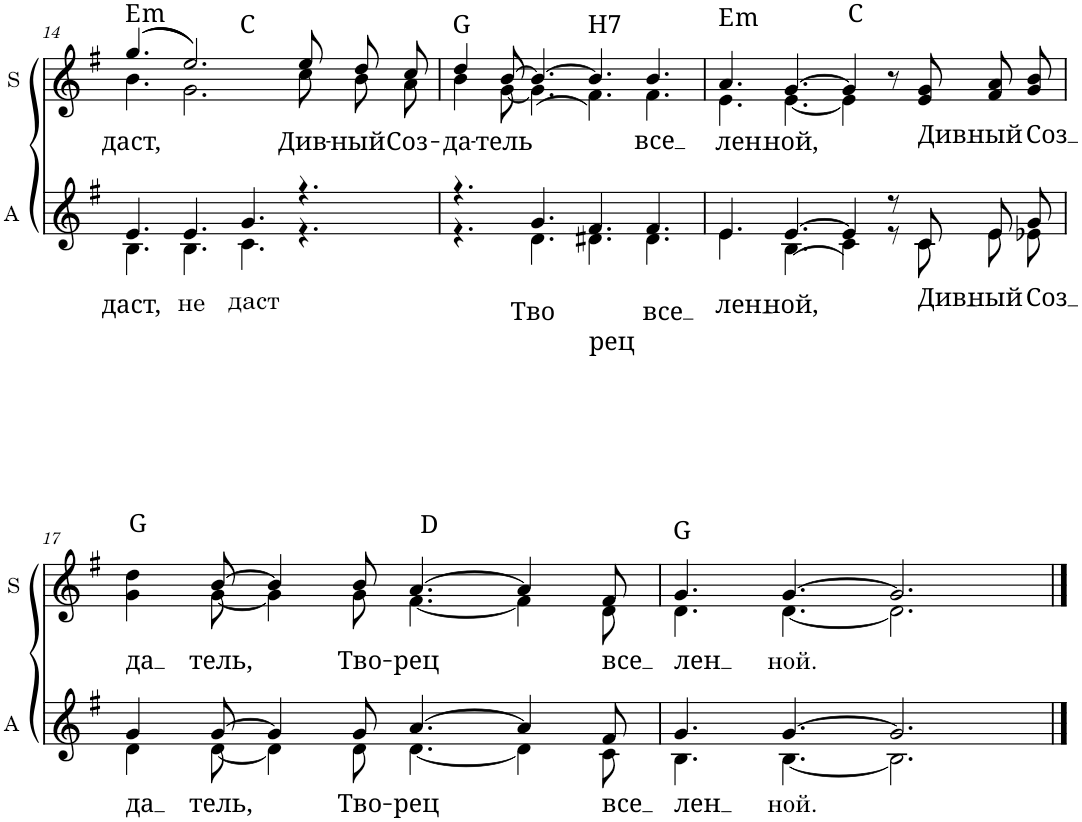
**kern	**text	**kern	**text	**harte
*part2	*part2	*part1	*part1	*part1
*staff2	*staff2	*staff1	*staff1	*
*I"A	*	*I"S	*	*
*I'A	*	*I'S	*	*
!!LO:PB:g=z
*clefG2	*	*clefG2	*	*
*k[f#]	*	*k[f#]	*	*
*M12/8	*	*M12/8	*	*
=14	=14	=14	=14	=14
!	!LO:LY:b	!	!LO:LY:b	!LO:H:kt=m
*^	*	*^	*	*
*	*	*	*	*^	*	*
4.e/	4.B\	даст,	((4.gg/	4.b\	2.ryy	даст,	E:min
!	!	!LO:LY:b	!	!	!	!	!
4.e/	4.B\	не	2.ee/))	2.g\	.	.	.
!	!	!LO:LY:b	!	!	!	!	!
4.g/	4.c\	даст	.	.	2.ryy	.	C:maj
!	!	!	!	!	!	!LO:LY:b	!
4.r	4.r	.	8ee/L	8cc\L	.	Див-	.
!	!	!	!	!	!	!LO:LY:b	!
.	.	.	8dd/	8b\	.	-ный	.
!	!	!	!	!	!	!LO:LY:b	!
.	.	.	8cc/J	8a\J	.	Соз-	.
=15	=15	=15	=15	=15	=15	=15	=15
!	!	!	!	!	!	!LO:LY:b	!
*	*	*	*	*v	*v	*	*
4.r	4.r	.	4dd/	4b\	-да-	G:maj
!	!	!	!	!	!LO:LY:b	!
.	.	.	[8b/	[8g\	-тель	.
!	!	!LO:LY:b	!	!	!	!
4.g/	4.d\	-Тво	(4.b/_	4.g\]	.	.
!	!	!LO:LY:b	!	!	!	!LO:H:kt=H7
4.f#/	4.d#X\	рец	4.b/])	4.f#\	.	N
!	!	!LO:LY:b	!	!	!LO:LY:b	!
4.f#/	4.d#\	все	4.b/	4.f#\	все	.
=16	=16	=16	=16	=16	=16	=16
!	!	!LO:LY:b	!	!	!LO:LY:b	!LO:H:kt=m
4.e/	4.e\	лен	4.a/	4.e\	лен	E:min
!	!	!LO:LY:b	!	!	!LO:LY:b	!
([4.e/	4.B\	ной,	[4.g/	[4.e\	ной,	.
4e/])	4c\	.	4g/]	4e\]	.	C:maj
8r	8r	.	8r	2ryy	.	.
!	!	!LO:LY:b	!	!	!LO:LY:b	!
8c/L	8c\L	Див	8e/ 8g/L	.	Див	.
!	!	!LO:LY:b	!	!	!LO:LY:b	!
8e/	8e\	ный	8f#/ 8a/	.	ный	.
!	!	!LO:LY:b	!	!	!LO:LY:b	!
8g/J	8e-X\J	Соз	8g/ 8b/J	.	Соз	.
!!LO:LB:g=z	!!
=17	=17	=17	=17	=17	=17	=17
!	!	!LO:LY:b	!	!	!LO:LY:b	!
4g/	4d\	да	4g\ 4dd\	4ryy	да	G:maj
!	!	!LO:LY:b	!	!	!LO:LY:b	!
[8g/	[8d\	тель,	[8b/	[8g\	тель,	.
4g/]	4d\]	.	4b/]	4g\]	.	.
!	!	!LO:LY:b	!	!	!LO:LY:b	!
8g/	8d\	Тво-	8b/	8g\	Тво-	.
!	!	!LO:LY:b	!	!	!LO:LY:b	!
[4.a/	[4.d\	-рец	[4.a/	[4.f#\	-рец	D:maj
4a/]	4d\]	.	4a/]	4f#\]	.	.
!	!	!LO:LY:b	!	!	!LO:LY:b	!
8f#/	8c\	все	8f#/	8d\	все	.
=18	=18	=18	=18	=18	=18	=18
!	!	!LO:LY:b	!	!	!LO:LY:b	!
4.g/	4.B\	лен	4.g/	4.d\	лен	G:maj
!	!	!LO:LY:b	!	!	!LO:LY:b	!
[4.g/	[4.B\	ной.	[4.g/	[4.d\	ной.	.
2.g/]	2.B\]	.	2.g/]	2.d\]	.	.
*v	*v	*	*	*	*	*
*	*	*v	*v	*	*
==	==	==	==	==
*-	*-	*-	*-	*-
